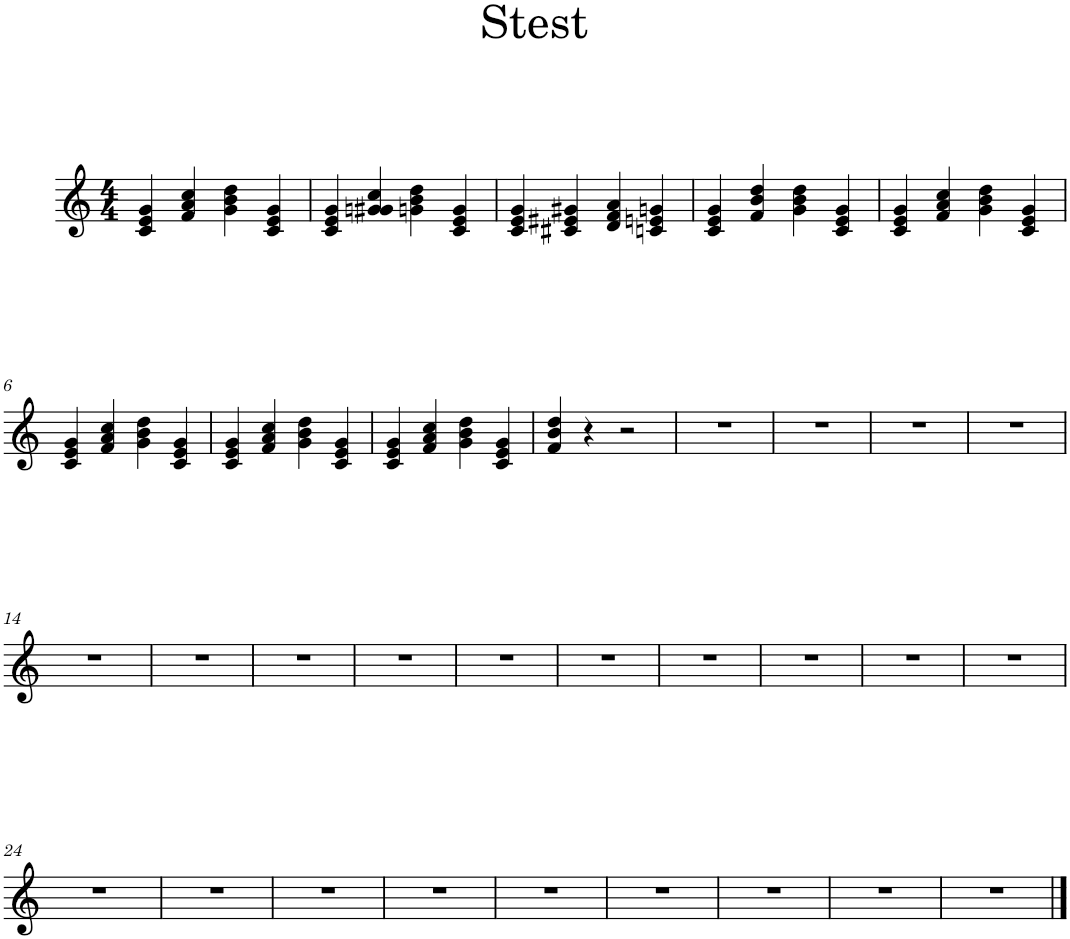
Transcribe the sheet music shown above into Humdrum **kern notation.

**kern
*part1
*staff1
*I"Гармоника
*clefG2
*k[]
*M4/4
=1
4c/ 4e/ 4g/
4f/ 4a/ 4cc/
4g\ 4b\ 4dd\
4c/ 4e/ 4g/
=2
4c/ 4e/ 4g/
4gn/ 4g#X/ 4cc/
4gn\ 4b\ 4dd\
4c/ 4e/ 4g/
=3
4c/ 4e/ 4g/
4c#X/ 4e#X/ 4g#X/
4d/ 4f/ 4a/
4cn/ 4en/ 4gn/
=4
4c/ 4e/ 4g/
4f/ 4b/ 4dd/
4g\ 4b\ 4dd\
4c/ 4e/ 4g/
=5
4c/ 4e/ 4g/
4f/ 4a/ 4cc/
4g\ 4b\ 4dd\
4c/ 4e/ 4g/
!!LO:LB:g=z
=6
4c/ 4e/ 4g/
4f/ 4a/ 4cc/
4g\ 4b\ 4dd\
4c/ 4e/ 4g/
=7
4c/ 4e/ 4g/
4f/ 4a/ 4cc/
4g\ 4b\ 4dd\
4c/ 4e/ 4g/
=8
4c/ 4e/ 4g/
4f/ 4a/ 4cc/
4g\ 4b\ 4dd\
4c/ 4e/ 4g/
=9
4f/ 4b/ 4dd/
4r
2r
=10
1r
=11
1r
=12
1r
=13
1r
!!LO:LB:g=z
=14
1r
=15
1r
=16
1r
=17
1r
=18
1r
=19
1r
=20
1r
=21
1r
=22
1r
=23
1r
!!LO:LB:g=z
=24
1r
=25
1r
=26
1r
=27
1r
=28
1r
=29
1r
=30
1r
=31
1r
=32
1r
==
*-
